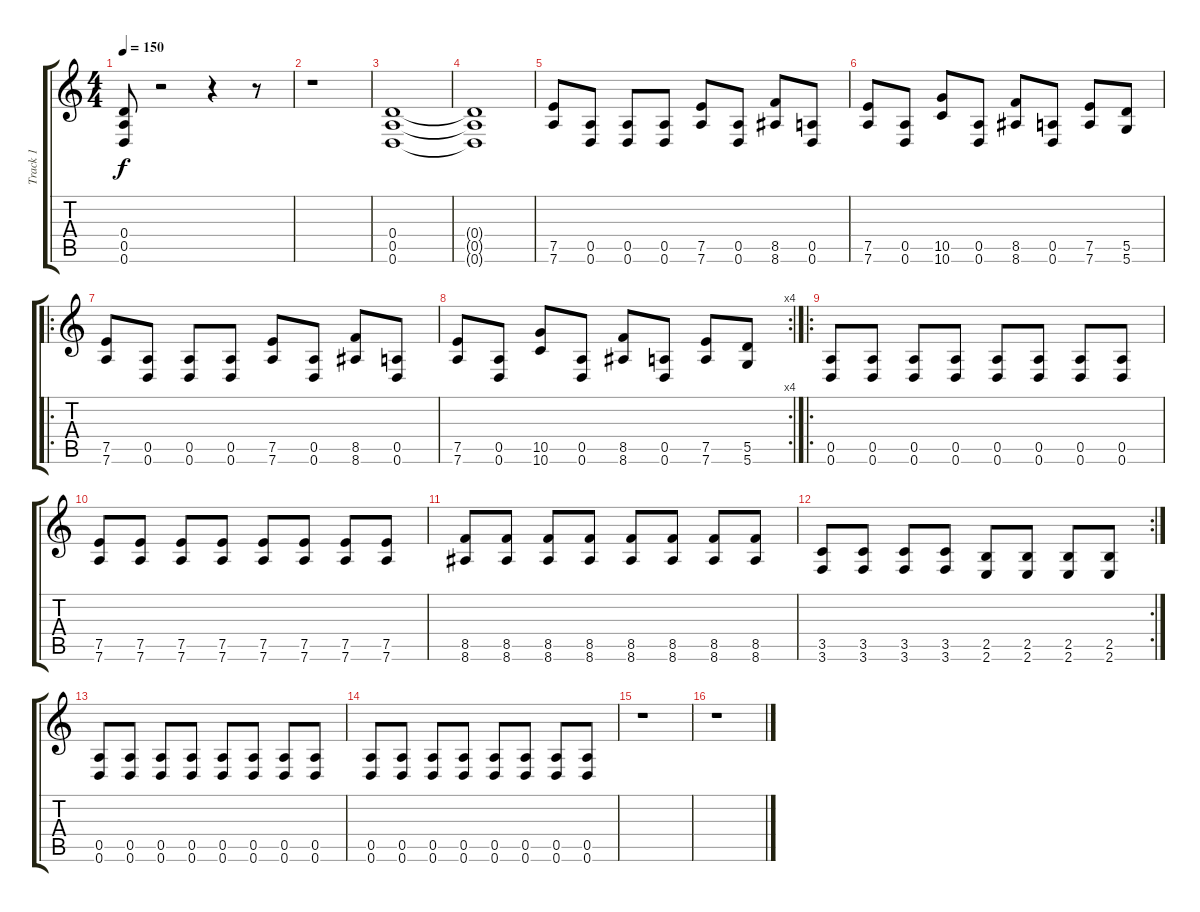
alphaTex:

\track ("Track 1" "Track 1") {instrument distortionguitar}
\staff {score tabs}
\tuning (E4 B3 G3 D3 A2 D2) {hide}
\ts (4 4)
\tempo 150
\clef g2
\ks c
(0.4 0.5 0.6).8{dy f balance 0} r.2 r.4 r.8 |
r.1 |
(0.4 0.5 0.6).1{balance 16} |
(0.4{t} 0.5{t} 0.6{t}).1 |
(7.5 7.6).8 (0.5 0.6).8 (0.5 0.6).8 (0.5 0.6).8 (7.5 7.6).8 (0.5 0.6).8 (8.5 8.6).8 (0.5 0.6).8 |
(7.5 7.6).8 (0.5 0.6).8 (10.5 10.6).8 (0.5 0.6).8 (8.5 8.6).8 (0.5 0.6).8 (7.5 7.6).8 (5.5 5.6).8 |
\ro
(7.5 7.6).8 (0.5 0.6).8 (0.5 0.6).8 (0.5 0.6).8 (7.5 7.6).8 (0.5 0.6).8 (8.5 8.6).8 (0.5 0.6).8 |
\rc 4
(7.5 7.6).8 (0.5 0.6).8 (10.5 10.6).8 (0.5 0.6).8 (8.5 8.6).8 (0.5 0.6).8 (7.5 7.6).8 (5.5 5.6).8 |
\ro
(0.5 0.6).8 (0.5 0.6).8 (0.5 0.6).8 (0.5 0.6).8 (0.5 0.6).8 (0.5 0.6).8 (0.5 0.6).8 (0.5 0.6).8 |
(7.5 7.6).8 (7.5 7.6).8 (7.5 7.6).8 (7.5 7.6).8 (7.5 7.6).8 (7.5 7.6).8 (7.5 7.6).8 (7.5 7.6).8 |
(8.5 8.6).8 (8.5 8.6).8 (8.5 8.6).8 (8.5 8.6).8 (8.5 8.6).8 (8.5 8.6).8 (8.5 8.6).8 (8.5 8.6).8 |
\rc 2
(3.5 3.6).8 (3.5 3.6).8 (3.5 3.6).8 (3.5 3.6).8 (2.5 2.6).8 (2.5 2.6).8 (2.5 2.6).8 (2.5 2.6).8 |
(0.5 0.6).8 (0.5 0.6).8 (0.5 0.6).8 (0.5 0.6).8 (0.5 0.6).8 (0.5 0.6).8 (0.5 0.6).8 (0.5 0.6).8 |
(0.5 0.6).8 (0.5 0.6).8 (0.5 0.6).8 (0.5 0.6).8 (0.5 0.6).8 (0.5 0.6).8 (0.5 0.6).8 (0.5 0.6).8 |
r.1 |
r.1
